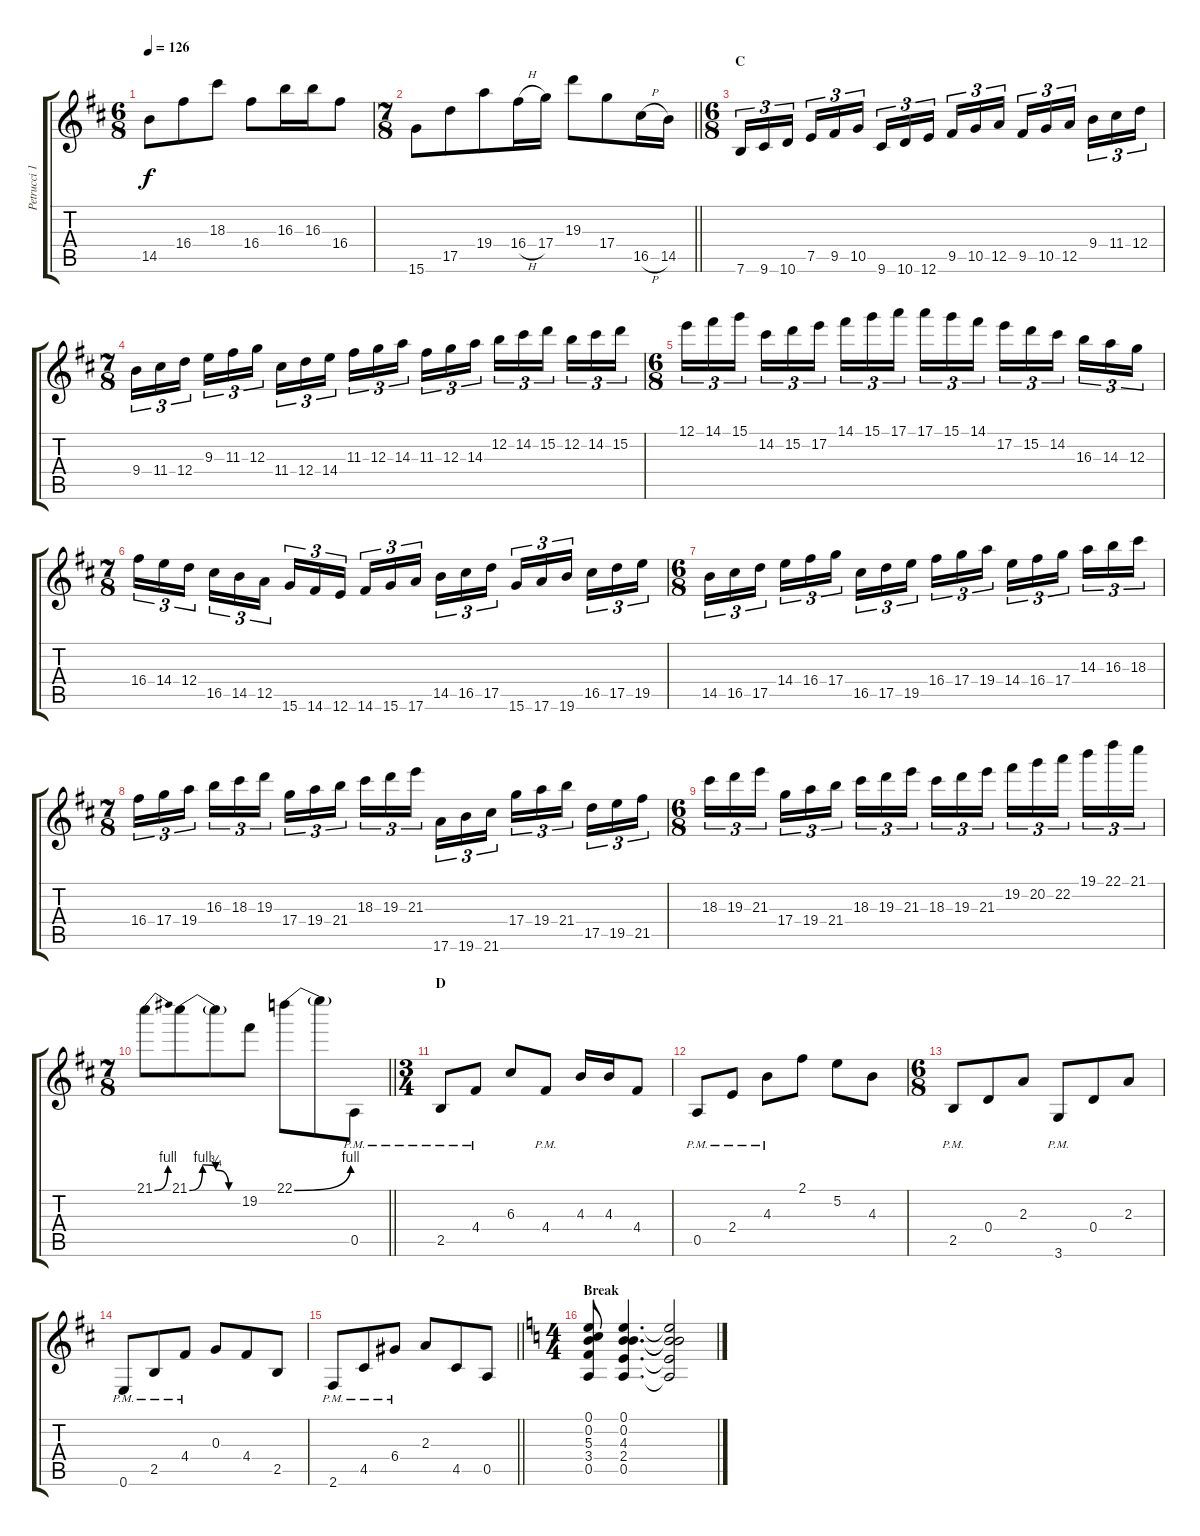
\track ("Petrucci 1" "Petrucci 1") {instrument overdrivenguitar}
\staff {score tabs}
\tuning (E4 B3 G3 D3 A2 E2) {hide}
\ts (6 8)
\tempo 126
\clef g2
\ks bminor
14.5.8{dy f} 16.4.8 18.3.8 16.4.8 16.3.16 16.3.16 16.4.8 |
\ts (7 8)
\barLineRight lightlight
15.6.8 17.5.8 19.4.8 16.4{h}.16 17.4.16 19.3.8 17.4.8 16.5{h}.16 14.5.16 |
\ts (6 8)
\section ("" "C")
7.6.16{tu (3 2) balance 8} 9.6.16{tu (3 2)} 10.6.16{tu (3 2) beam splitsecondary} 7.5.16{tu (3 2)} 9.5.16{tu (3 2)} 10.5.16{tu (3 2) beam splitsecondary} 9.6.16{tu (3 2)} 10.6.16{tu (3 2)} 12.6.16{tu (3 2)} 9.5.16{tu (3 2)} 10.5.16{tu (3 2)} 12.5.16{tu (3 2) beam splitsecondary} 9.5.16{tu (3 2)} 10.5.16{tu (3 2)} 12.5.16{tu (3 2) beam splitsecondary} 9.4.16{tu (3 2)} 11.4.16{tu (3 2)} 12.4.16{tu (3 2)} |
\ts (7 8)
9.4.16{tu (3 2)} 11.4.16{tu (3 2)} 12.4.16{tu (3 2)} 9.3.16{tu (3 2)} 11.3.16{tu (3 2)} 12.3.16{tu (3 2)} 11.4.16{tu (3 2)} 12.4.16{tu (3 2)} 14.4.16{tu (3 2)} 11.3.16{tu (3 2)} 12.3.16{tu (3 2)} 14.3.16{tu (3 2)} 11.3.16{tu (3 2)} 12.3.16{tu (3 2)} 14.3.16{tu (3 2)} 12.2.16{tu (3 2)} 14.2.16{tu (3 2)} 15.2.16{tu (3 2)} 12.2.16{tu (3 2)} 14.2.16{tu (3 2)} 15.2.16{tu (3 2)} |
\ts (6 8)
12.1.16{tu (3 2)} 14.1.16{tu (3 2)} 15.1.16{tu (3 2) beam splitsecondary} 14.2.16{tu (3 2)} 15.2.16{tu (3 2)} 17.2.16{tu (3 2) beam splitsecondary} 14.1.16{tu (3 2)} 15.1.16{tu (3 2)} 17.1.16{tu (3 2)} 17.1.16{tu (3 2)} 15.1.16{tu (3 2)} 14.1.16{tu (3 2) beam splitsecondary} 17.2.16{tu (3 2)} 15.2.16{tu (3 2)} 14.2.16{tu (3 2) beam splitsecondary} 16.3.16{tu (3 2)} 14.3.16{tu (3 2)} 12.3.16{tu (3 2)} |
\ts (7 8)
16.4.16{tu (3 2)} 14.4.16{tu (3 2)} 12.4.16{tu (3 2)} 16.5.16{tu (3 2)} 14.5.16{tu (3 2)} 12.5.16{tu (3 2)} 15.6.16{tu (3 2)} 14.6.16{tu (3 2)} 12.6.16{tu (3 2)} 14.6.16{tu (3 2)} 15.6.16{tu (3 2)} 17.6.16{tu (3 2)} 14.5.16{tu (3 2)} 16.5.16{tu (3 2)} 17.5.16{tu (3 2)} 15.6.16{tu (3 2)} 17.6.16{tu (3 2)} 19.6.16{tu (3 2)} 16.5.16{tu (3 2)} 17.5.16{tu (3 2)} 19.5.16{tu (3 2)} |
\ts (6 8)
14.5.16{tu (3 2)} 16.5.16{tu (3 2)} 17.5.16{tu (3 2) beam splitsecondary} 14.4.16{tu (3 2)} 16.4.16{tu (3 2)} 17.4.16{tu (3 2) beam splitsecondary} 16.5.16{tu (3 2)} 17.5.16{tu (3 2)} 19.5.16{tu (3 2)} 16.4.16{tu (3 2)} 17.4.16{tu (3 2)} 19.4.16{tu (3 2) beam splitsecondary} 14.4.16{tu (3 2)} 16.4.16{tu (3 2)} 17.4.16{tu (3 2) beam splitsecondary} 14.3.16{tu (3 2)} 16.3.16{tu (3 2)} 18.3.16{tu (3 2)} |
\ts (7 8)
16.4.16{tu (3 2)} 17.4.16{tu (3 2)} 19.4.16{tu (3 2)} 16.3.16{tu (3 2)} 18.3.16{tu (3 2)} 19.3.16{tu (3 2)} 17.4.16{tu (3 2)} 19.4.16{tu (3 2)} 21.4.16{tu (3 2)} 18.3.16{tu (3 2)} 19.3.16{tu (3 2)} 21.3.16{tu (3 2)} 17.6.16{tu (3 2)} 19.6.16{tu (3 2)} 21.6.16{tu (3 2)} 17.4.16{tu (3 2)} 19.4.16{tu (3 2)} 21.4.16{tu (3 2)} 17.5.16{tu (3 2)} 19.5.16{tu (3 2)} 21.5.16{tu (3 2)} |
\ts (6 8)
18.3.16{tu (3 2)} 19.3.16{tu (3 2)} 21.3.16{tu (3 2) beam splitsecondary} 17.4.16{tu (3 2)} 19.4.16{tu (3 2)} 21.4.16{tu (3 2) beam splitsecondary} 18.3.16{tu (3 2)} 19.3.16{tu (3 2)} 21.3.16{tu (3 2)} 18.3.16{tu (3 2)} 19.3.16{tu (3 2)} 21.3.16{tu (3 2) beam splitsecondary} 19.2.16{tu (3 2)} 20.2.16{tu (3 2)} 22.2.16{tu (3 2) beam splitsecondary} 19.1.16{tu (3 2)} 22.1.16{tu (3 2)} 21.1.16{tu (3 2)} |
\ts (7 8)
\barLineRight lightlight
21.1{be (bend 0 0 60 4)}.8 21.1{be (custom 0 0 15 4 30 3 45 0 60 0)}.8 21.1{t}.8 19.2.8 22.1{be (bend 0 0 60 4)}.8 22.1{t}.8 0.5{pm}.8 |
\ts (3 4)
\section ("" "D")
2.5{pm}.8 4.4{pm}.8 6.3.8 4.4{pm}.8 4.3.16 4.3.16 4.4.8 |
0.5{pm}.8 2.4{pm}.8 4.3{pm}.8 2.1.8 5.2.8 4.3.8 |
\ts (6 8)
2.5{pm}.8 0.4.8 2.3.8 3.6{pm}.8 0.4.8 2.3.8 |
0.6{pm}.8 2.5{pm}.8 4.4{pm}.8 0.3.8 4.4.8 2.5.8 |
\barLineRight lightlight
2.6{pm}.8 4.5{pm}.8 6.4{pm}.8 2.3.8 4.5.8 0.5.8 |
\ts (4 4)
\section ("" "Break")
\ks aminor
(0.1 0.2 5.3 3.4 0.5).8 (0.1 0.2 4.3 2.4 0.5).4{d} (0.1{t} 0.2{t} 4.3{t} 2.4{t} 0.5{t}).2
